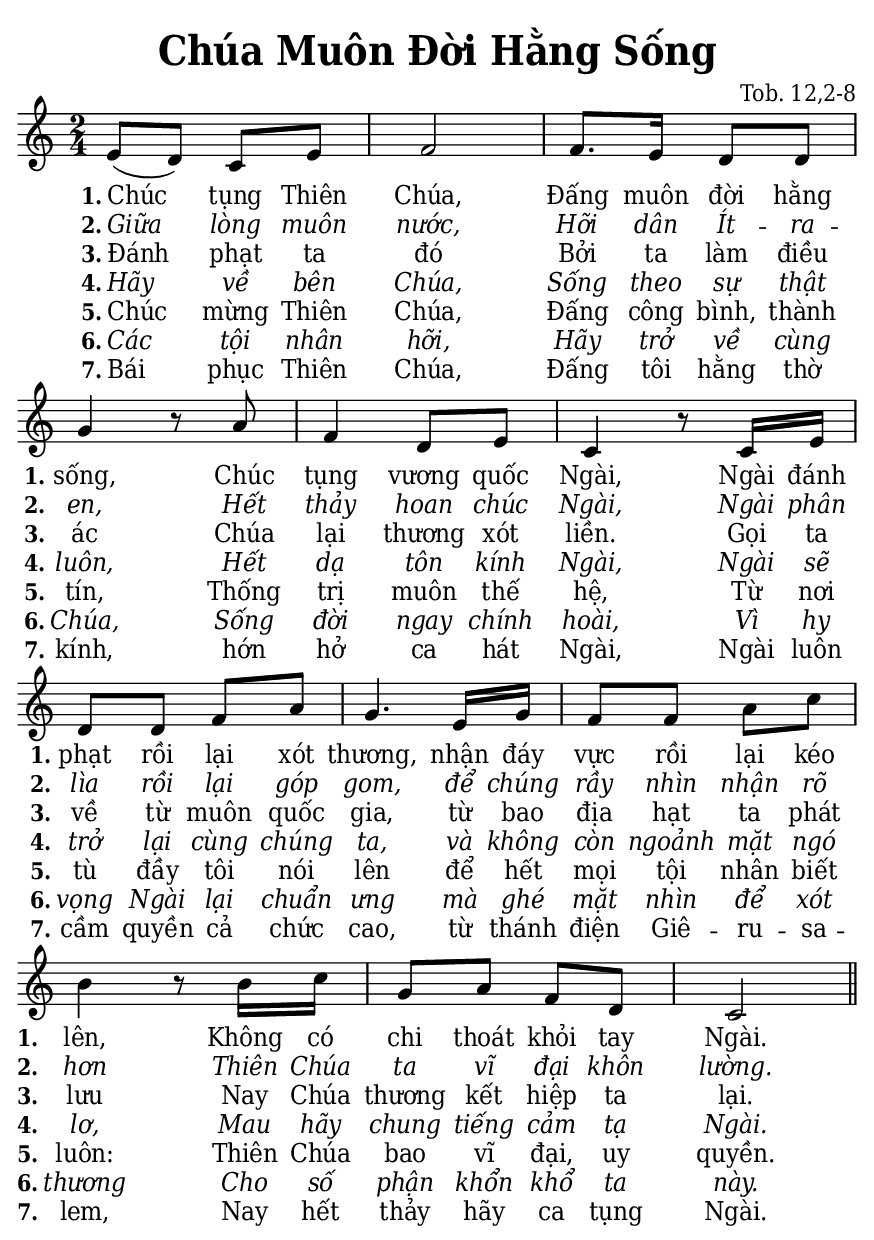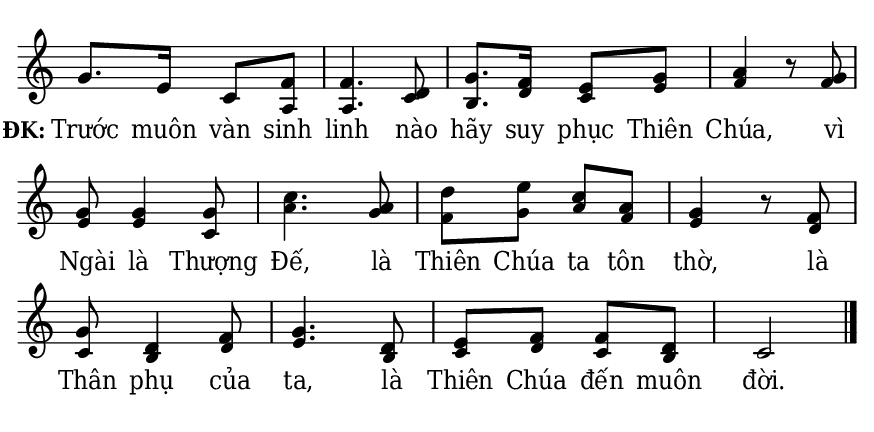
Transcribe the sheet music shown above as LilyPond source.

% Cài đặt chung\
\version "2.22.1"
\include "english.ly"

\header {
  title = \markup { \fontsize #1 "Chúa Muôn Đời Hằng Sống" }
  composer = "Tob. 12,2-8"
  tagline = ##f
}

% mã nguồn cho những chức năng chưa hỗ trợ trong phiên bản lilypond hiện tại
% cung cấp bởi cộng đồng lilypond khi gửi email đến lilypond-user@gnu.org
% Đổi kích thước nốt cho bè phụ
notBePhu =
#(define-music-function (font-size music) (number? ly:music?)
   (for-some-music
     (lambda (m)
       (if (music-is-of-type? m 'rhythmic-event)
           (begin
             (set! (ly:music-property m 'tweaks)
                   (cons `(font-size . ,font-size)
                         (ly:music-property m 'tweaks)))
             #t)
           #f))
     music)
   music)

% in số phiên khúc trên mỗi dòng
#(define (add-grob-definition grob-name grob-entry)
     (set! all-grob-descriptions
           (cons ((@@ (lily) completize-grob-entry)
                  (cons grob-name grob-entry))
                 all-grob-descriptions)))

#(add-grob-definition
    'StanzaNumberSpanner
    `((direction . ,LEFT)
      (font-series . bold)
      (padding . 0.5)
      (side-axis . ,X)
      (stencil . ,ly:text-interface::print)
      (X-offset . ,ly:side-position-interface::x-aligned-side)
      (Y-extent . ,grob::always-Y-extent-from-stencil)
      (meta . ((class . Spanner)
               (interfaces . (font-interface
                              side-position-interface
                              stanza-number-interface
                              text-interface))))))

\layout {
    \context {
      \Global
      \grobdescriptions #all-grob-descriptions
    }
    \context {
      \Score
      \remove Stanza_number_align_engraver
      \consists
        #(lambda (context)
           (let ((texts '())
                 (syllables '()))
             (make-engraver
              (acknowledgers
               ((stanza-number-interface engraver grob source-engraver)
                  (set! texts (cons grob texts)))
               ((lyric-syllable-interface engraver grob source-engraver)
                  (set! syllables (cons grob syllables))))
              ((stop-translation-timestep engraver)
                 (for-each
                  (lambda (text)
                    (for-each
                     (lambda (syllable)
                       (ly:pointer-group-interface::add-grob
                        text
                        'side-support-elements
                        syllable))
                     syllables))
                  texts)
                 (set! syllables '())))))
    }
    \context {
      \Lyrics
      \remove Stanza_number_engraver
      \consists
        #(lambda (context)
           (let ((text #f)
                 (last-stanza #f))
             (make-engraver
              ((process-music engraver)
                 (let ((stanza (ly:context-property context 'stanza #f)))
                   (if (and stanza (not (equal? stanza last-stanza)))
                       (let ((column (ly:context-property context
'currentCommandColumn)))
                         (set! last-stanza stanza)
                         (if text
                             (ly:spanner-set-bound! text RIGHT column))
                         (set! text (ly:engraver-make-grob engraver
'StanzaNumberSpanner '()))
                         (ly:grob-set-property! text 'text stanza)
                         (ly:spanner-set-bound! text LEFT column)))))
              ((finalize engraver)
                 (if text
                     (let ((column (ly:context-property context
'currentCommandColumn)))
                       (ly:spanner-set-bound! text RIGHT column)))))))
      \override StanzaNumberSpanner.horizon-padding = 10000
    }
}

stanzaReminderOff =
  \temporary \override StanzaNumberSpanner.after-line-breaking =
     #(lambda (grob)
        ;; Can be replaced with (not (first-broken-spanner? grob)) in 2.23.
        (if (let ((siblings (ly:spanner-broken-into (ly:grob-original grob))))
              (and (pair? siblings)
                   (not (eq? grob (car siblings)))))
            (ly:grob-suicide! grob)))

stanzaReminderOn = \undo \stanzaReminderOff
% kết thúc mã nguồn

% Nhạc phiên khúc
nhacPhienKhucSop = \relative c' {
  \autoPageBreaksOff
  e8 (d) c e |
  f2 |
  f8. e16 d8 d |
  g4 r8 a |
  f4 d8 e |
  c4 r8 c16 e |
  d8 d f a |
  g4. e16 g |
  f8 f a c |
  b4 r8 b16 c |
  g8 a f d |
  c2 \bar "||"
  
  \pageBreak
  g'8. e16 c8 f |
  f4. d8 |
  g8. f16 e8 g |
  a4 r8 g |
  g g4 g8 |
  c4. a8 |
  d e c a |
  g4 r8 f |
  g d4 f8 |
  g4. d8 |
  e f f d |
  c2 \bar "|."
}

nhacPhienKhucAlto = \relative c'' {
  R2*12
  g8. e16 c8 a |
  a4. c8 |
  b8. d16 c8 e |
  f4 r8 f |
  e e4 c8 |
  a'4. g8 |
  f g a f |
  e4 r8 d |
  c b4 d8 |
  e4. b8 |
  c d c b |
  c2
}

% Lời phiên khúc
loiPhienKhucSop = \lyrics {
  <<
    {
      \set stanza = "1."
      Chúc tụng Thiên Chúa, Đấng muôn đời hằng sống,
      Chúc tụng vương quốc Ngài,
      Ngài đánh phạt rồi lại xót thương,
      nhận đáy vực rồi lại kéo lên,
      Không có chi thoát khỏi tay Ngài.
    }
    \new Lyrics {
	    \set associatedVoice = "beSop"
	    \set stanza = "2."
      \override Lyrics.LyricText.font-shape = #'italic
	    Giữa lòng muôn nước, Hỡi dân Ít -- ra -- en,
	    Hết thảy hoan chúc Ngài,
	    Ngài phân lìa rồi lại góp gom,
	    để chúng rầy nhìn nhận rõ hơn
	    Thiên Chúa ta vĩ đại khôn lường.
    }
    \new Lyrics {
	    \set associatedVoice = "beSop"
	    \set stanza = "3."
	    Đánh phạt ta đó
	    Bởi ta làm điều ác
	    Chúa lại thương xót liền.
	    Gọi ta về từ muôn quốc gia,
	    từ bao địa hạt ta phát lưu
	    Nay Chúa thương kết hiệp ta lại.
    }
    \new Lyrics {
	    \set associatedVoice = "beSop"
	    \set stanza = "4."
      \override Lyrics.LyricText.font-shape = #'italic
	    Hãy về bên Chúa,
	    Sống theo sự thật luôn,
	    Hết dạ tôn kính Ngài,
	    Ngài sẽ trở lại cùng chúng ta,
	    và không còn ngoảnh mặt ngó lơ,
	    Mau hãy chung tiếng cảm tạ Ngài.
    }
    \new Lyrics {
	    \set associatedVoice = "beSop"
	    \set stanza = "5."
	    Chúc mừng Thiên Chúa, Đấng công bình, thành tín,
	    Thống trị muôn thế hệ,
	    Từ nơi tù đầy tôi nói lên
	    để hết mọi tội nhân biết luôn:
	    Thiên Chúa bao vĩ đại, uy quyền.
    }
    \new Lyrics {
	    \set associatedVoice = "beSop"
	    \set stanza = "6."
      \override Lyrics.LyricText.font-shape = #'italic
	    Các tội nhân hỡi, Hãy trở về cùng Chúa,
	    Sống đời ngay chính hoài,
	    Vì hy vọng Ngài lại chuẩn ưng
	    mà ghé mặt nhìn để xót thương
	    Cho số phận khổn khổ ta này.
    }
    \new Lyrics {
	    \set associatedVoice = "beSop"
	    \set stanza = "7."
	    Bái phục Thiên Chúa, Đấng tôi hằng thờ kính,
	    hớn hở ca hát Ngài,
	    Ngài luôn cầm quyền cả chức cao,
	    từ thánh điện Giê -- ru -- sa -- lem,
	    Nay hết thảy hãy ca tụng Ngài.
    }
  >>
  \stanzaReminderOff
  \set stanza = "ĐK:"
  Trước muôn vàn sinh linh nào hãy suy phục Thiên Chúa,
  vì Ngài là Thượng Đế, là Thiên Chúa ta tôn thờ,
  là Thân phụ của ta, là Thiên Chúa đến muôn đời.
}

% Dàn trang
\paper {
  #(set-paper-size "a5")
  top-margin = 3\mm
  bottom-margin = 3\mm
  left-margin = 3\mm
  right-margin = 3\mm
  indent = #0
  #(define fonts
	 (make-pango-font-tree "Deja Vu Serif Condensed"
	 		       "Deja Vu Serif Condensed"
			       "Deja Vu Serif Condensed"
			       (/ 20 20)))
  print-page-number = ##f
  system-system-spacing = #'((basic-distance . 0.1) (padding . 2))
}

TongNhip = {
  \key c \major \time 2/4
  \set Timing.beamExceptions = #'()
  \set Timing.baseMoment = #(ly:make-moment 1/4)
}

\score {
  \new ChoirStaff <<
    \new Staff \with {
        \consists "Merge_rests_engraver"
        printPartCombineTexts = ##f
      }
      <<
      \new Voice \TongNhip \partCombine 
        \nhacPhienKhucSop
        \notBePhu -1 { \nhacPhienKhucAlto }
      \new NullVoice = beSop \nhacPhienKhucSop
      \new Lyrics \lyricsto beSop \loiPhienKhucSop
      >>
  >>
  \layout {
    \override Lyrics.LyricSpace.minimum-distance = #1.2
    \override Score.BarNumber.break-visibility = ##(#f #f #f)
    \override Score.SpacingSpanner.uniform-stretching = ##t
  } 
}
